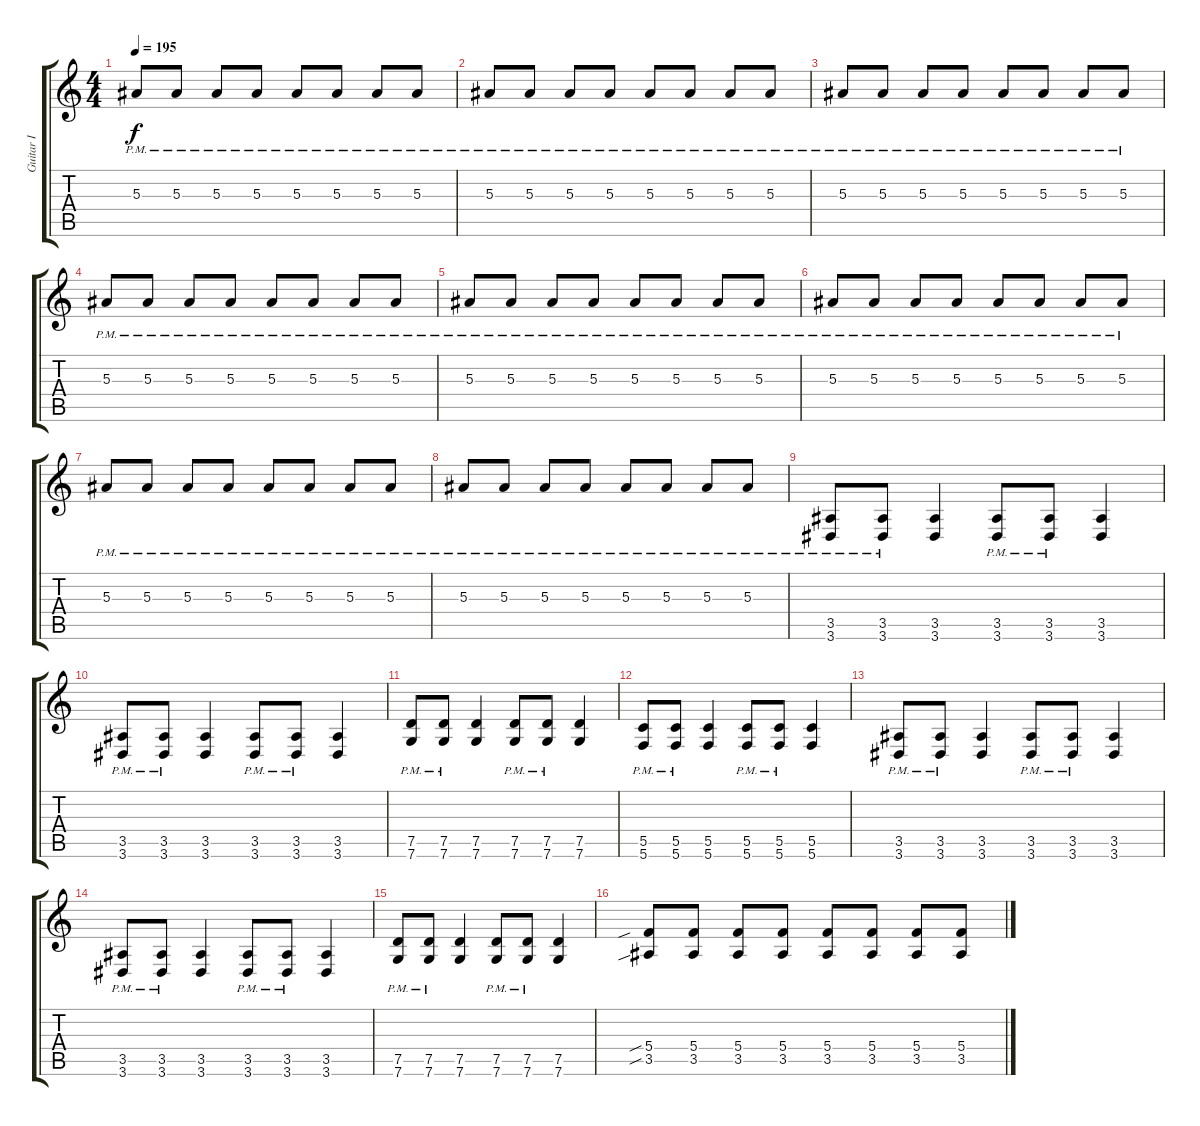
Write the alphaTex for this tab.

\track ("Guitar I" "Guitar I") {instrument overdrivenguitar}
\staff {score tabs}
\tuning (D4 A3 F3 C3 G2 C2) {hide}
\ts (4 4)
\tempo 195
\clef g2
\ks c
5.3{pm}.8{dy f} 5.3{pm}.8 5.3{pm}.8 5.3{pm}.8 5.3{pm}.8 5.3{pm}.8 5.3{pm}.8 5.3{pm}.8 |
5.3{pm}.8 5.3{pm}.8 5.3{pm}.8 5.3{pm}.8 5.3{pm}.8 5.3{pm}.8 5.3{pm}.8 5.3{pm}.8 |
5.3{pm}.8 5.3{pm}.8 5.3{pm}.8 5.3{pm}.8 5.3{pm}.8 5.3{pm}.8 5.3{pm}.8 5.3{pm}.8 |
5.3{pm}.8 5.3{pm}.8 5.3{pm}.8 5.3{pm}.8 5.3{pm}.8 5.3{pm}.8 5.3{pm}.8 5.3{pm}.8 |
5.3{pm}.8 5.3{pm}.8 5.3{pm}.8 5.3{pm}.8 5.3{pm}.8 5.3{pm}.8 5.3{pm}.8 5.3{pm}.8 |
5.3{pm}.8 5.3{pm}.8 5.3{pm}.8 5.3{pm}.8 5.3{pm}.8 5.3{pm}.8 5.3{pm}.8 5.3{pm}.8 |
5.3{pm}.8 5.3{pm}.8 5.3{pm}.8 5.3{pm}.8 5.3{pm}.8 5.3{pm}.8 5.3{pm}.8 5.3{pm}.8 |
5.3{pm}.8 5.3{pm}.8 5.3{pm}.8 5.3{pm}.8 5.3{pm}.8 5.3{pm}.8 5.3{pm}.8 5.3{pm}.8 |
(3.5{pm} 3.6{pm}).8 (3.5{pm} 3.6{pm}).8 (3.5 3.6).4 (3.5{pm} 3.6{pm}).8 (3.5{pm} 3.6{pm}).8 (3.5 3.6).4 |
(3.5{pm} 3.6{pm}).8 (3.5{pm} 3.6{pm}).8 (3.5 3.6).4 (3.5{pm} 3.6{pm}).8 (3.5{pm} 3.6{pm}).8 (3.5 3.6).4 |
(7.5{pm} 7.6{pm}).8 (7.5{pm} 7.6{pm}).8 (7.5 7.6).4 (7.5{pm} 7.6{pm}).8 (7.5{pm} 7.6{pm}).8 (7.5 7.6).4 |
(5.5{pm} 5.6{pm}).8 (5.5{pm} 5.6{pm}).8 (5.5 5.6).4 (5.5{pm} 5.6{pm}).8 (5.5{pm} 5.6{pm}).8 (5.5 5.6).4 |
(3.5{pm} 3.6{pm}).8 (3.5{pm} 3.6{pm}).8 (3.5 3.6).4 (3.5{pm} 3.6{pm}).8 (3.5{pm} 3.6{pm}).8 (3.5 3.6).4 |
(3.5{pm} 3.6{pm}).8 (3.5{pm} 3.6{pm}).8 (3.5 3.6).4 (3.5{pm} 3.6{pm}).8 (3.5{pm} 3.6{pm}).8 (3.5 3.6).4 |
(7.5{pm} 7.6{pm}).8 (7.5{pm} 7.6{pm}).8 (7.5 7.6).4 (7.5{pm} 7.6{pm}).8 (7.5{pm} 7.6{pm}).8 (7.5 7.6).4 |
(5.4{sib} 3.5{sib}).8 (5.4 3.5).8 (5.4 3.5).8 (5.4 3.5).8 (5.4 3.5).8 (5.4 3.5).8 (5.4 3.5).8 (5.4 3.5).8
